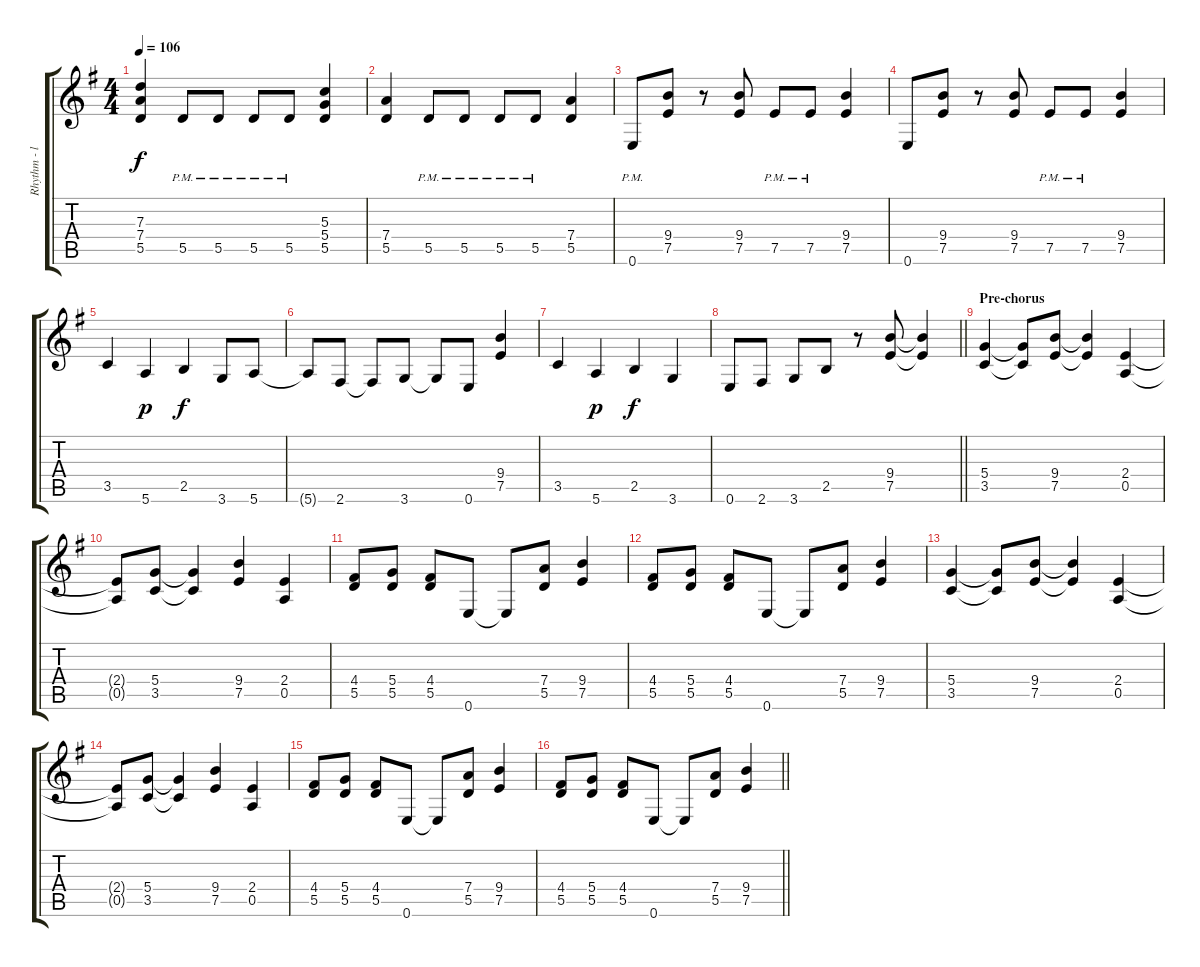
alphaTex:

\track ("Rhythm - left" "Rhythm - l") {instrument distortionguitar}
\staff {score tabs}
\tuning (E4 B3 G3 D3 A2 E2) {hide}
\ts (4 4)
\tempo 106
\clef g2
\ks g
(7.3 7.4 5.5).4{dy f} 5.5{pm}.8 5.5{pm}.8 5.5{pm}.8 5.5{pm}.8 (5.3 5.4 5.5).4 |
(7.4 5.5).4 5.5{pm}.8 5.5{pm}.8 5.5{pm}.8 5.5{pm}.8 (7.4 5.5).4 |
0.6{pm}.8 (9.4 7.5).8 r.8 (9.4 7.5).8 7.5{pm}.8 7.5{pm}.8 (9.4 7.5).4 |
0.6.8 (9.4 7.5).8 r.8 (9.4 7.5).8 7.5{pm}.8 7.5{pm}.8 (9.4 7.5).4 |
3.5.4 5.6.4{dy p} 2.5.4{dy f} 3.6.8 5.6.8 |
5.6{t}.8 2.6.8 2.6{t}.8 3.6.8 3.6{t}.8 0.6.8 (9.4 7.5).4 |
3.5.4 5.6.4{dy p} 2.5.4{dy f} 3.6.4 |
\barLineRight lightlight
0.6.8 2.6.8 3.6.8 2.5.8 r.8 (9.4 7.5).8 (9.4{t} 7.5{t}).4 |
\section ("" "Pre-chorus")
(5.4 3.5).4 (5.4{t} 3.5{t}).8 (9.4 7.5).8 (9.4{t} 7.5{t}).4 (2.4 0.5).4 |
(2.4{t} 0.5{t}).8 (5.4 3.5).8 (5.4{t} 3.5{t}).4 (9.4 7.5).4 (2.4 0.5).4 |
(4.4 5.5).8 (5.4 5.5).8 (4.4 5.5).8 0.6.8 0.6{t}.8 (7.4 5.5).8 (9.4 7.5).4 |
(4.4 5.5).8 (5.4 5.5).8 (4.4 5.5).8 0.6.8 0.6{t}.8 (7.4 5.5).8 (9.4 7.5).4 |
(5.4 3.5).4 (5.4{t} 3.5{t}).8 (9.4 7.5).8 (9.4{t} 7.5{t}).4 (2.4 0.5).4 |
(2.4{t} 0.5{t}).8 (5.4 3.5).8 (5.4{t} 3.5{t}).4 (9.4 7.5).4 (2.4 0.5).4 |
(4.4 5.5).8 (5.4 5.5).8 (4.4 5.5).8 0.6.8 0.6{t}.8 (7.4 5.5).8 (9.4 7.5).4 |
\barLineRight lightlight
(4.4 5.5).8 (5.4 5.5).8 (4.4 5.5).8 0.6.8 0.6{t}.8 (7.4 5.5).8 (9.4 7.5).4
